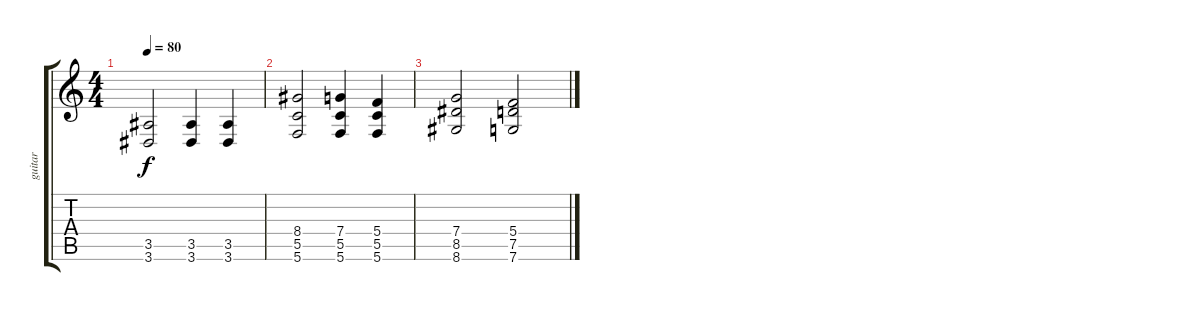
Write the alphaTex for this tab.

\track ("guitar" "guitar") {instrument distortionguitar}
\staff {score tabs}
\tuning (D4 A3 F3 C3 G2 C2) {hide}
\ts (4 4)
\tempo 80
\clef g2
\ks c
(3.5 3.6).2{dy f} (3.5 3.6).4 (3.5 3.6).4 |
(8.4 5.5 5.6).2 (7.4 5.5 5.6).4 (5.4 5.5 5.6).4 |
(7.4 8.5 8.6).2 (5.4 7.5 7.6).2
